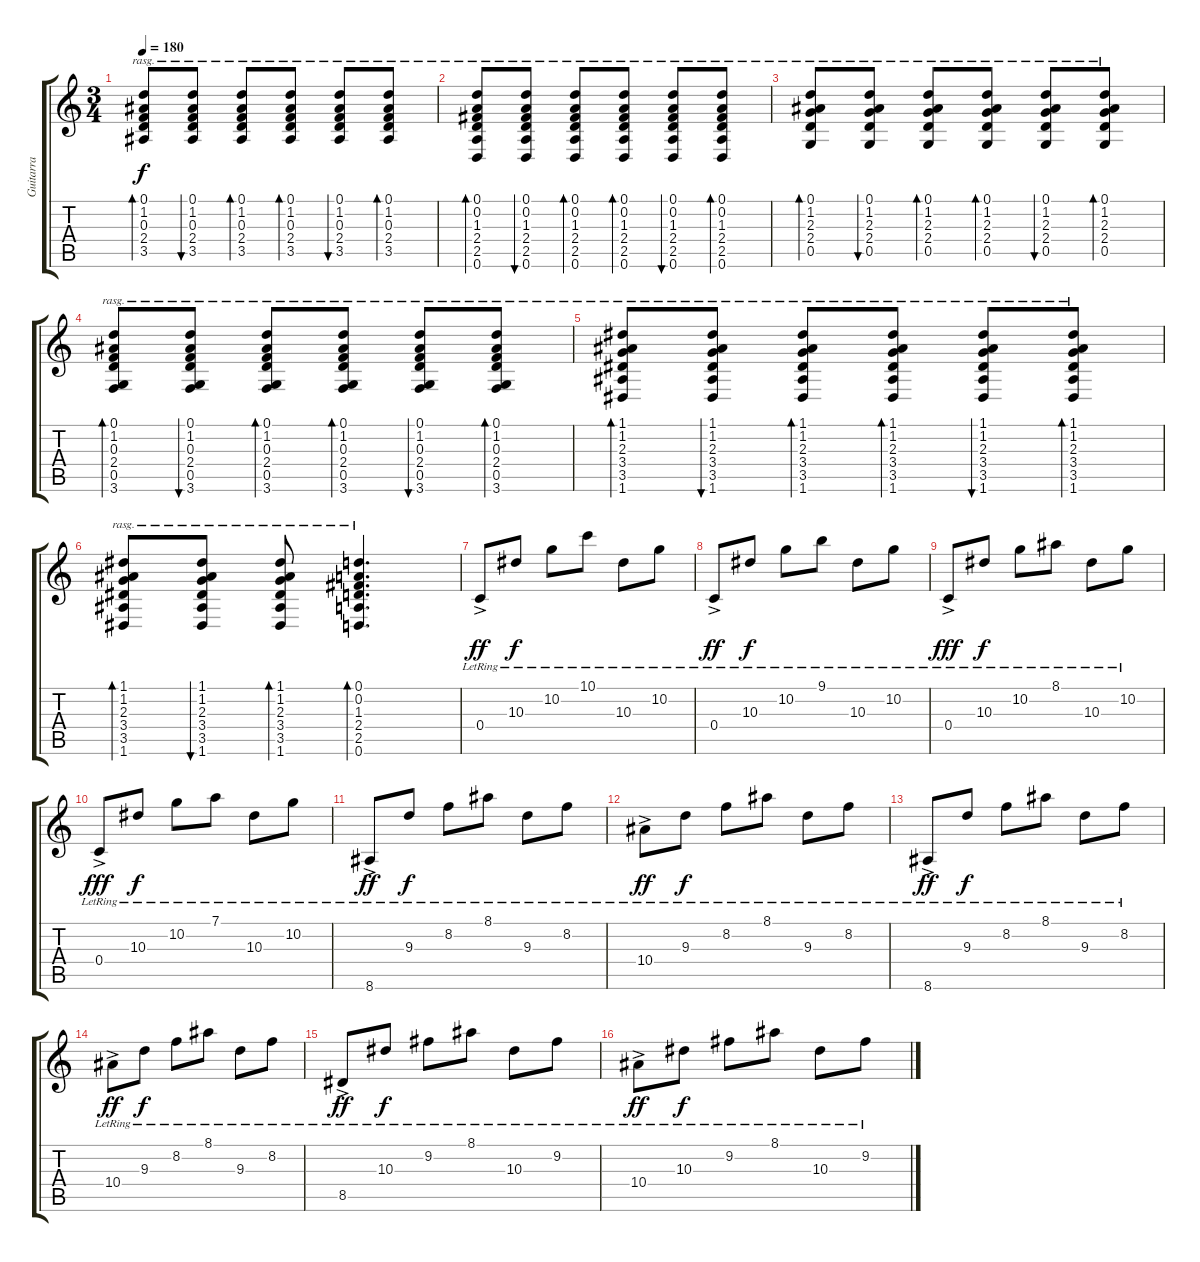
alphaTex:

\track ("Guitarra" "Guitarra") {instrument acousticguitarnylon}
\staff {score tabs}
\tuning (D4 A3 F3 C3 G2 D2) {hide}
\ts (3 4)
\tempo 180
\clef g2
\ks c
(0.1 1.2 0.3 2.4 3.5).8{bd 120 rasg ii dy f} (0.1 1.2 0.3 2.4 3.5).8{bu 120 rasg ii} (0.1 1.2 0.3 2.4 3.5).8{bd 120 rasg ii} (0.1 1.2 0.3 2.4 3.5).8{bd 120 rasg ii} (0.1 1.2 0.3 2.4 3.5).8{bu 120 rasg ii} (0.1 1.2 0.3 2.4 3.5).8{bd 120 rasg ii} |
(0.1 0.2 1.3 2.4 2.5 0.6).8{bd 120 rasg ii} (0.1 0.2 1.3 2.4 2.5 0.6).8{bu 120 rasg ii} (0.1 0.2 1.3 2.4 2.5 0.6).8{bd 120 rasg ii} (0.1 0.2 1.3 2.4 2.5 0.6).8{bd 120 rasg ii} (0.1 0.2 1.3 2.4 2.5 0.6).8{bu 120 rasg ii} (0.1 0.2 1.3 2.4 2.5 0.6).8{bd 120 rasg ii} |
(0.1 1.2 2.3 2.4 0.5).8{bd 120 rasg ii} (0.1 1.2 2.3 2.4 0.5).8{bu 120 rasg ii} (0.1 1.2 2.3 2.4 0.5).8{bd 120 rasg ii} (0.1 1.2 2.3 2.4 0.5).8{bd 120 rasg ii} (0.1 1.2 2.3 2.4 0.5).8{bu 120 rasg ii} (0.1 1.2 2.3 2.4 0.5).8{bd 120 rasg ii} |
(0.1 1.2 0.3 2.4 0.5 3.6).8{bd 120 rasg ii} (0.1 1.2 0.3 2.4 0.5 3.6).8{bu 120 rasg ii} (0.1 1.2 0.3 2.4 0.5 3.6).8{bd 120 rasg ii} (0.1 1.2 0.3 2.4 0.5 3.6).8{bd 120 rasg ii} (0.1 1.2 0.3 2.4 0.5 3.6).8{bu 120 rasg ii} (0.1 1.2 0.3 2.4 0.5 3.6).8{bd 120 rasg ii} |
(1.1 1.2 2.3 3.4 3.5 1.6).8{bd 120 rasg ii} (1.1 1.2 2.3 3.4 3.5 1.6).8{bu 120 rasg ii} (1.1 1.2 2.3 3.4 3.5 1.6).8{bd 120 rasg ii} (1.1 1.2 2.3 3.4 3.5 1.6).8{bd 120 rasg ii} (1.1 1.2 2.3 3.4 3.5 1.6).8{bu 120 rasg ii} (1.1 1.2 2.3 3.4 3.5 1.6).8{bd 120 rasg ii} |
(1.1 1.2 2.3 3.4 3.5 1.6).8{bd 120 rasg ii} (1.1 1.2 2.3 3.4 3.5 1.6).8{bu 120 rasg ii} (1.1 1.2 2.3 3.4 3.5 1.6).8{bd 120 rasg ii} (0.1 0.2 1.3 2.4 2.5 0.6).4{d bd 120 rasg ii} |
0.4{ac lr}.8{dy ff} 10.3{lr}.8{dy f} 10.2{lr}.8 10.1{lr}.8 10.3{lr}.8 10.2{lr}.8 |
0.4{ac lr}.8{dy ff} 10.3{lr}.8{dy f} 10.2{lr}.8 9.1{lr}.8 10.3{lr}.8 10.2{lr}.8 |
0.4{ac lr}.8{dy fff} 10.3{lr}.8{dy f} 10.2{lr}.8 8.1{lr}.8 10.3{lr}.8 10.2{lr}.8 |
0.4{ac lr}.8{dy fff} 10.3{lr}.8{dy f} 10.2{lr}.8 7.1{lr}.8 10.3{lr}.8 10.2{lr}.8 |
8.6{ac lr}.8{dy ff} 9.3{lr}.8{dy f} 8.2{lr}.8 8.1{lr}.8 9.3{lr}.8 8.2{lr}.8 |
10.4{ac lr}.8{dy ff} 9.3{lr}.8{dy f} 8.2{lr}.8 8.1{lr}.8 9.3{lr}.8 8.2{lr}.8 |
8.6{ac lr}.8{dy ff} 9.3{lr}.8{dy f} 8.2{lr}.8 8.1{lr}.8 9.3{lr}.8 8.2{lr}.8 |
10.4{ac lr}.8{dy ff} 9.3{lr}.8{dy f} 8.2{lr}.8 8.1{lr}.8 9.3{lr}.8 8.2{lr}.8 |
8.5{ac lr}.8{dy ff} 10.3{lr}.8{dy f} 9.2{lr}.8 8.1{lr}.8 10.3{lr}.8 9.2{lr}.8 |
10.4{ac lr}.8{dy ff} 10.3{lr}.8{dy f} 9.2{lr}.8 8.1{lr}.8 10.3{lr}.8 9.2{lr}.8
